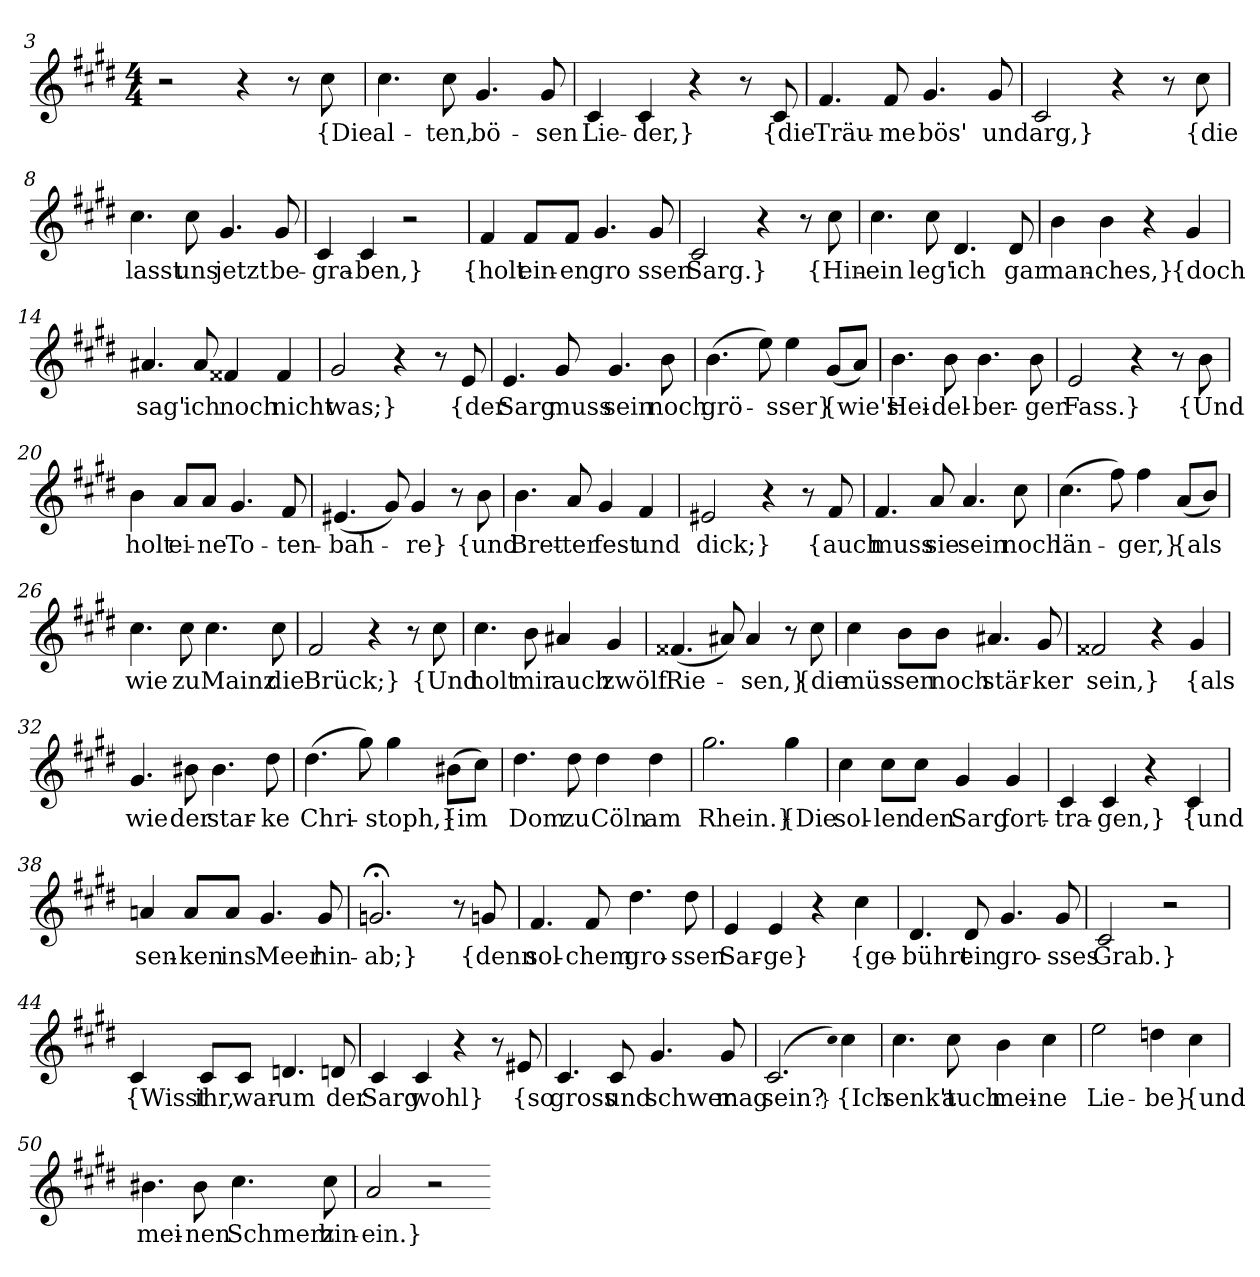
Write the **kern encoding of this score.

**kern	**text
*part1	*part1
*staff1	*staff1
*clefG2	*
*k[f#c#g#d#]	*
*M4/4	*
=3	=3
2r	.
4r	.
8r	.
8cc#	{Die
=4	=4
4.cc#	al-
8cc#	-ten,
4.g#	bö-
8g#	-sen
=5	=5
4c#	Lie-
4c#	-der,}
4r	.
8r	.
8c#	{die
=6	=6
4.f#	Träu-
8f#	-me
4.g#	bös'
8g#	und
=7	=7
2c#	arg,}
4r	.
8r	.
8cc#	{die
=8	=8
4.cc#	lasst
8cc#	uns
4.g#	jetzt
8g#	be-
=9	=9
4c#	-gra-
4c#	-ben,}
2r	.
=10	=10
4f#	{holt
8f#/L	ein-
8f#/J	-en
4.g#	gro
8g#	-ssen
=11	=11
2c#	Sarg.}
4r	.
8r	.
8cc#	{Hin-
=12	=12
4.cc#	-ein
8cc#	leg'
4.d#	ich
8d#	gar
=13	=13
4b	man-
4b	-ches,}
4r	.
4g#	{doch
=14	=14
4.a#X	sag'
8a#	ich
4f##X	noch
4f##	nicht
=15	=15
2g#	was;}
4r	.
8r	.
8e	{der
=16	=16
4.e	Sarg
8g#	muss
4.g#	sein
8b	noch
=17	=17
(4.b	grö-
8ee)	.
4ee	-sser}
(8g#/L	{wie's
8a/J)	.
=18	=18
4.b	Hei-
8b	-del-
4.b	-ber-
8b	-ger
=19	=19
2e	Fass.}
4r	.
8r	.
8b	{Und
=20	=20
4b	holt
8a/L	ei-
8a/J	-ne
4.g#	To-
8f#	-ten-
=21	=21
(4.e#X	-bah-
8g#)	.
4g#	-re}
8r	.
8b	{und
=22	=22
4.b	Bret-
8a	-ter
4g#	fest
4f#	und
=23	=23
2e#X	dick;}
4r	.
8r	.
8f#	{auch
=24	=24
4.f#	muss
8a	sie
4.a	sein
8cc#	noch
=25	=25
(4.cc#	län-
8ff#)	.
4ff#	-ger,}
(8a/L	{als
8b/J)	.
=26	=26
4.cc#	wie
8cc#	zu
4.cc#	Mainz
8cc#	die
=27	=27
2f#	Brück;}
4r	.
8r	.
8cc#	{Und
=28	=28
4.cc#	holt
8b	mir
4a#X	auch
4g#	zwölf
=29	=29
(4.f##X	Rie-
8a#X)	.
4a#	-sen,}
8r	.
8cc#	{die
=30	=30
4cc#	müs-
8b\L	-sen
8b\J	noch
4.a#X	stär-
8g#	-ker
=31	=31
2f##X	sein,}
4r	.
4g#	{als
=32	=32
4.g#	wie
8b#X	der
4.b#	star-
8dd#	-ke
=33	=33
(4.dd#	Chri-
8gg#)	.
4gg#	-stoph,}
(8b#X\L	{im
8cc#\J)	.
=34	=34
4.dd#	Dom
8dd#	zu
4dd#	Cöln
4dd#	am
=35	=35
2.gg#	Rhein.}
4gg#	{Die
=36	=36
4cc#	sol-
8cc#\L	-len
8cc#\J	den
4g#	Sarg
4g#	fort-
=37	=37
4c#	-tra-
4c#	-gen,}
4r	.
4c#	{und
=38	=38
4an	sen-
8a/L	-ken
8a/J	ins
4.g#	Meer
8g#	hin-
=39	=39
2.gn;<	-ab;}
8r	.
8gn	{denn
=40	=40
4.f#	sol-
8f#	-chem
4.dd#	gro-
8dd#	-ssen
=41	=41
4e	Sar-
4e	-ge}
4r	.
4cc#	{ge-
=42	=42
4.d#	-bührt
8d#	ein
4.g#	gro-
8g#	-sses
=43	=43
2c#	Grab.}
2r	.
=44	=44
4c#	{Wisst
8c#/L	ihr,
8c#/J	war-
4.dn	-um
8dn	der
=45	=45
4c#	Sarg
4c#	wohl}
4r	.
8r	.
8e#X	{so
=46	=46
4.c#	gross
8c#	und
4.g#	schwer
8g#	mag
=47	=47
(2.c#	sein?
qcc#)	}
4cc#	{Ich
=48	=48
4.cc#	senk't
8cc#	auch
4b	mei-
4cc#	-ne
=49	=49
2ee	Lie-
4ddn	-be}
4cc#	{und
=50	=50
4.b#X	mei-
8b#	-nen
4.cc#	Schmerz
8cc#	hin-
=51	=51
2a	-ein.}
2r	.
=-	=-
*-	*-
